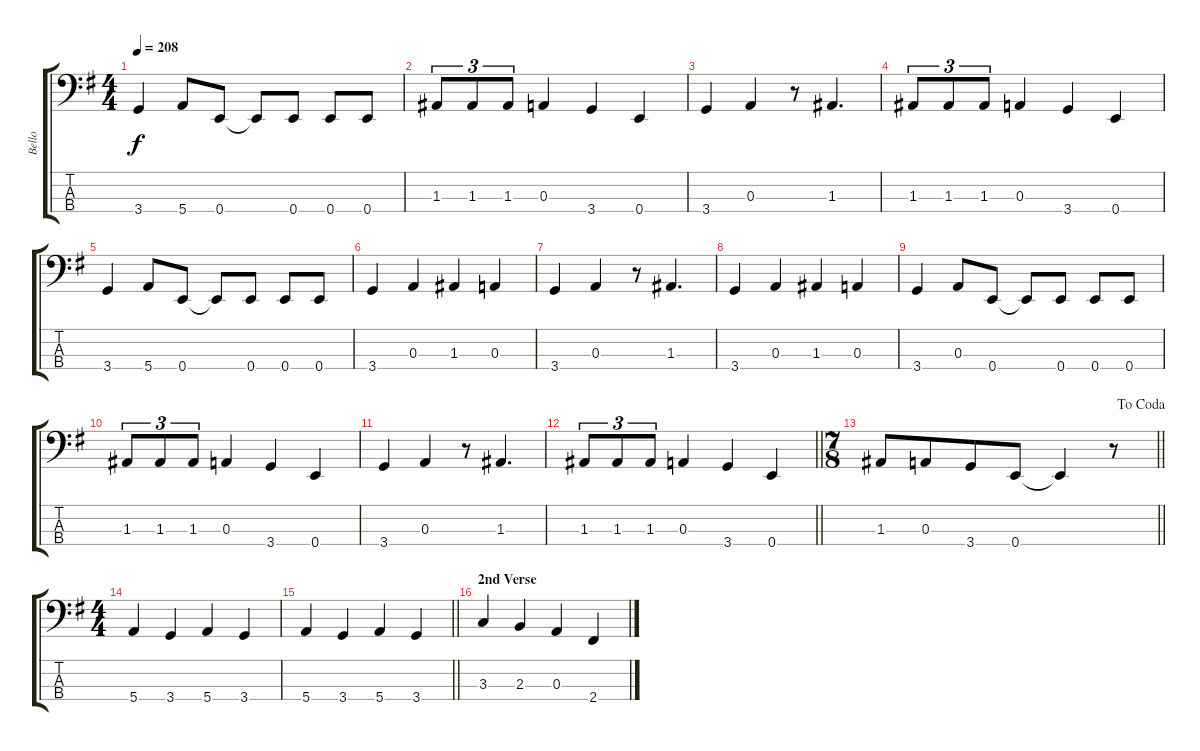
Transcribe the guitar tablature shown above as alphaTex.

\track ("Bello" "Bello") {instrument electricbassfinger}
\staff {score tabs}
\tuning (G2 D2 A1 E1) {hide}
\ts (4 4)
\tempo 208
\clef f4
\ks g
3.4.4{dy f} 5.4.8 0.4.8 0.4{t}.8 0.4.8 0.4.8 0.4.8 |
1.3.8{tu (3 2)} 1.3.8{tu (3 2)} 1.3.8{tu (3 2)} 0.3.4 3.4.4 0.4.4 |
3.4.4 0.3.4 r.8 1.3.4{d} |
1.3.8{tu (3 2)} 1.3.8{tu (3 2)} 1.3.8{tu (3 2)} 0.3.4 3.4.4 0.4.4 |
3.4.4 5.4.8 0.4.8 0.4{t}.8 0.4.8 0.4.8 0.4.8 |
3.4.4 0.3.4 1.3.4 0.3.4 |
3.4.4 0.3.4 r.8 1.3.4{d} |
3.4.4 0.3.4 1.3.4 0.3.4 |
3.4.4 0.3.8 0.4.8 0.4{t}.8 0.4.8 0.4.8 0.4.8 |
1.3.8{tu (3 2)} 1.3.8{tu (3 2)} 1.3.8{tu (3 2)} 0.3.4 3.4.4 0.4.4 |
3.4.4 0.3.4 r.8 1.3.4{d} |
\barLineRight lightlight
1.3.8{tu (3 2)} 1.3.8{tu (3 2)} 1.3.8{tu (3 2)} 0.3.4 3.4.4 0.4.4 |
\ts (7 8)
\jump dacoda
\barLineRight lightlight
1.3.8 0.3.8 3.4.8 0.4.8 0.4{t}.4 r.8 |
\ts (4 4)
5.4.4 3.4.4 5.4.4 3.4.4 |
\barLineRight lightlight
5.4.4 3.4.4 5.4.4 3.4.4 |
\section ("" "2nd Verse")
3.3.4 2.3.4 0.3.4 2.4.4
